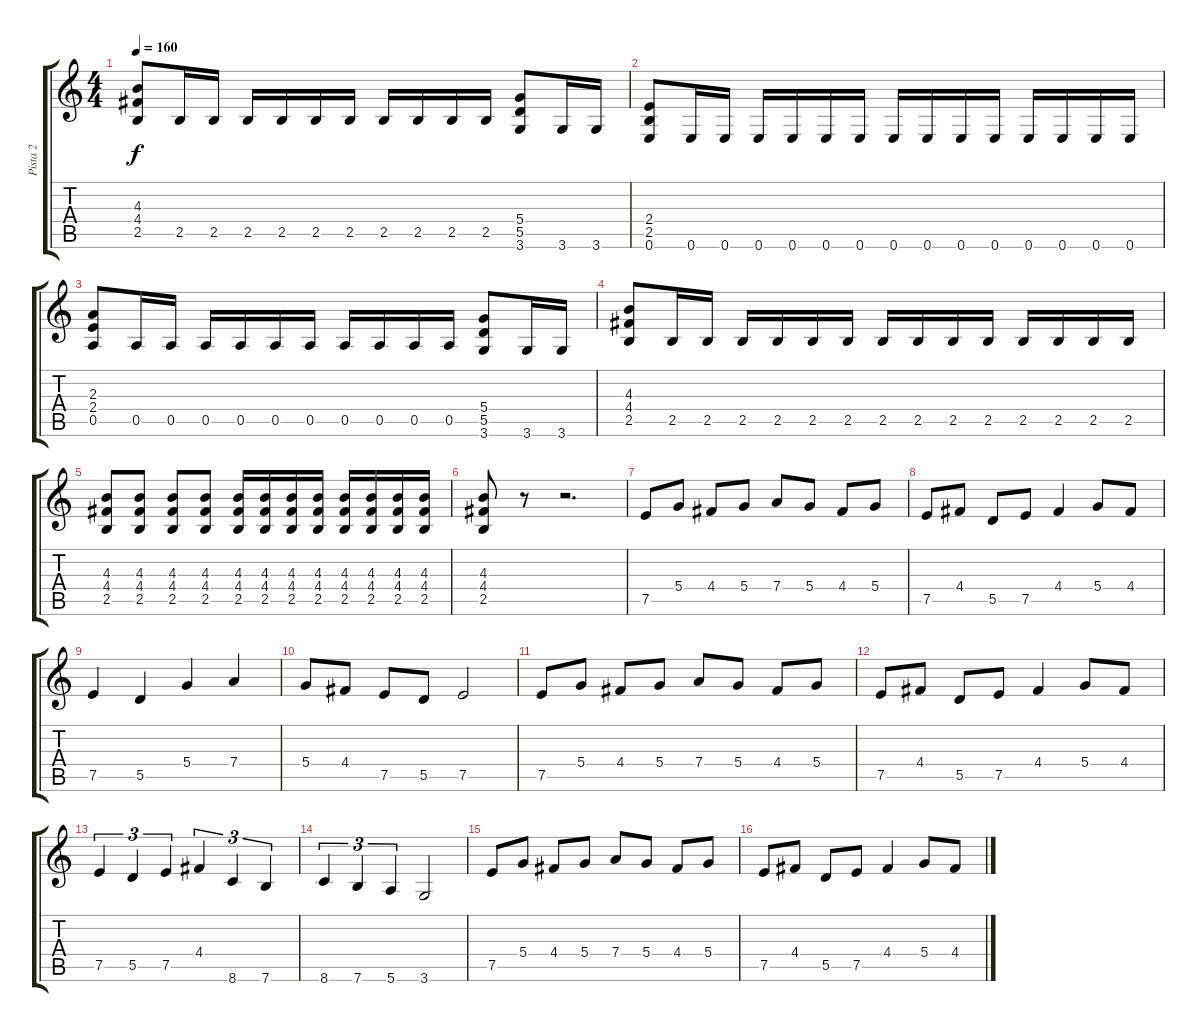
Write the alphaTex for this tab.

\track ("Pista 2" "Pista 2") {instrument electricguitarjazz}
\staff {score tabs}
\tuning (E4 B3 G3 D3 A2 E2) {hide}
\ts (4 4)
\tempo 160
\clef g2
\ks c
(4.3 4.4 2.5).8{dy f} 2.5.16 2.5.16 2.5.16 2.5.16 2.5.16 2.5.16 2.5.16 2.5.16 2.5.16 2.5.16 (5.4 5.5 3.6).8 3.6.16 3.6.16 |
(2.4 2.5 0.6).8 0.6.16 0.6.16 0.6.16 0.6.16 0.6.16 0.6.16 0.6.16 0.6.16 0.6.16 0.6.16 0.6.16 0.6.16 0.6.16 0.6.16 |
(2.3 2.4 0.5).8 0.5.16 0.5.16 0.5.16 0.5.16 0.5.16 0.5.16 0.5.16 0.5.16 0.5.16 0.5.16 (5.4 5.5 3.6).8 3.6.16 3.6.16 |
(4.3 4.4 2.5).8 2.5.16 2.5.16 2.5.16 2.5.16 2.5.16 2.5.16 2.5.16 2.5.16 2.5.16 2.5.16 2.5.16 2.5.16 2.5.16 2.5.16 |
(4.3 4.4 2.5).8 (4.3 4.4 2.5).8 (4.3 4.4 2.5).8 (4.3 4.4 2.5).8 (4.3 4.4 2.5).16 (4.3 4.4 2.5).16 (4.3 4.4 2.5).16 (4.3 4.4 2.5).16 (4.3 4.4 2.5).16 (4.3 4.4 2.5).16 (4.3 4.4 2.5).16 (4.3 4.4 2.5).16 |
(4.3 4.4 2.5).8 r.8 r.2{d} |
7.5.8{instrument electricguitarjazz} 5.4.8 4.4.8 5.4.8 7.4.8 5.4.8 4.4.8 5.4.8 |
7.5.8 4.4.8 5.5.8 7.5.8 4.4.4 5.4.8 4.4.8 |
7.5.4 5.5.4 5.4.4 7.4.4 |
5.4.8 4.4.8 7.5.8 5.5.8 7.5.2 |
7.5.8 5.4.8 4.4.8 5.4.8 7.4.8 5.4.8 4.4.8 5.4.8 |
7.5.8 4.4.8 5.5.8 7.5.8 4.4.4 5.4.8 4.4.8 |
7.5.4{tu (3 2)} 5.5.4{tu (3 2)} 7.5.4{tu (3 2)} 4.4.4{tu (3 2)} 8.6.4{tu (3 2)} 7.6.4{tu (3 2)} |
8.6.4{tu (3 2)} 7.6.4{tu (3 2)} 5.6.4{tu (3 2)} 3.6.2 |
7.5.8 5.4.8 4.4.8 5.4.8 7.4.8 5.4.8 4.4.8 5.4.8 |
7.5.8 4.4.8 5.5.8 7.5.8 4.4.4 5.4.8 4.4.8
